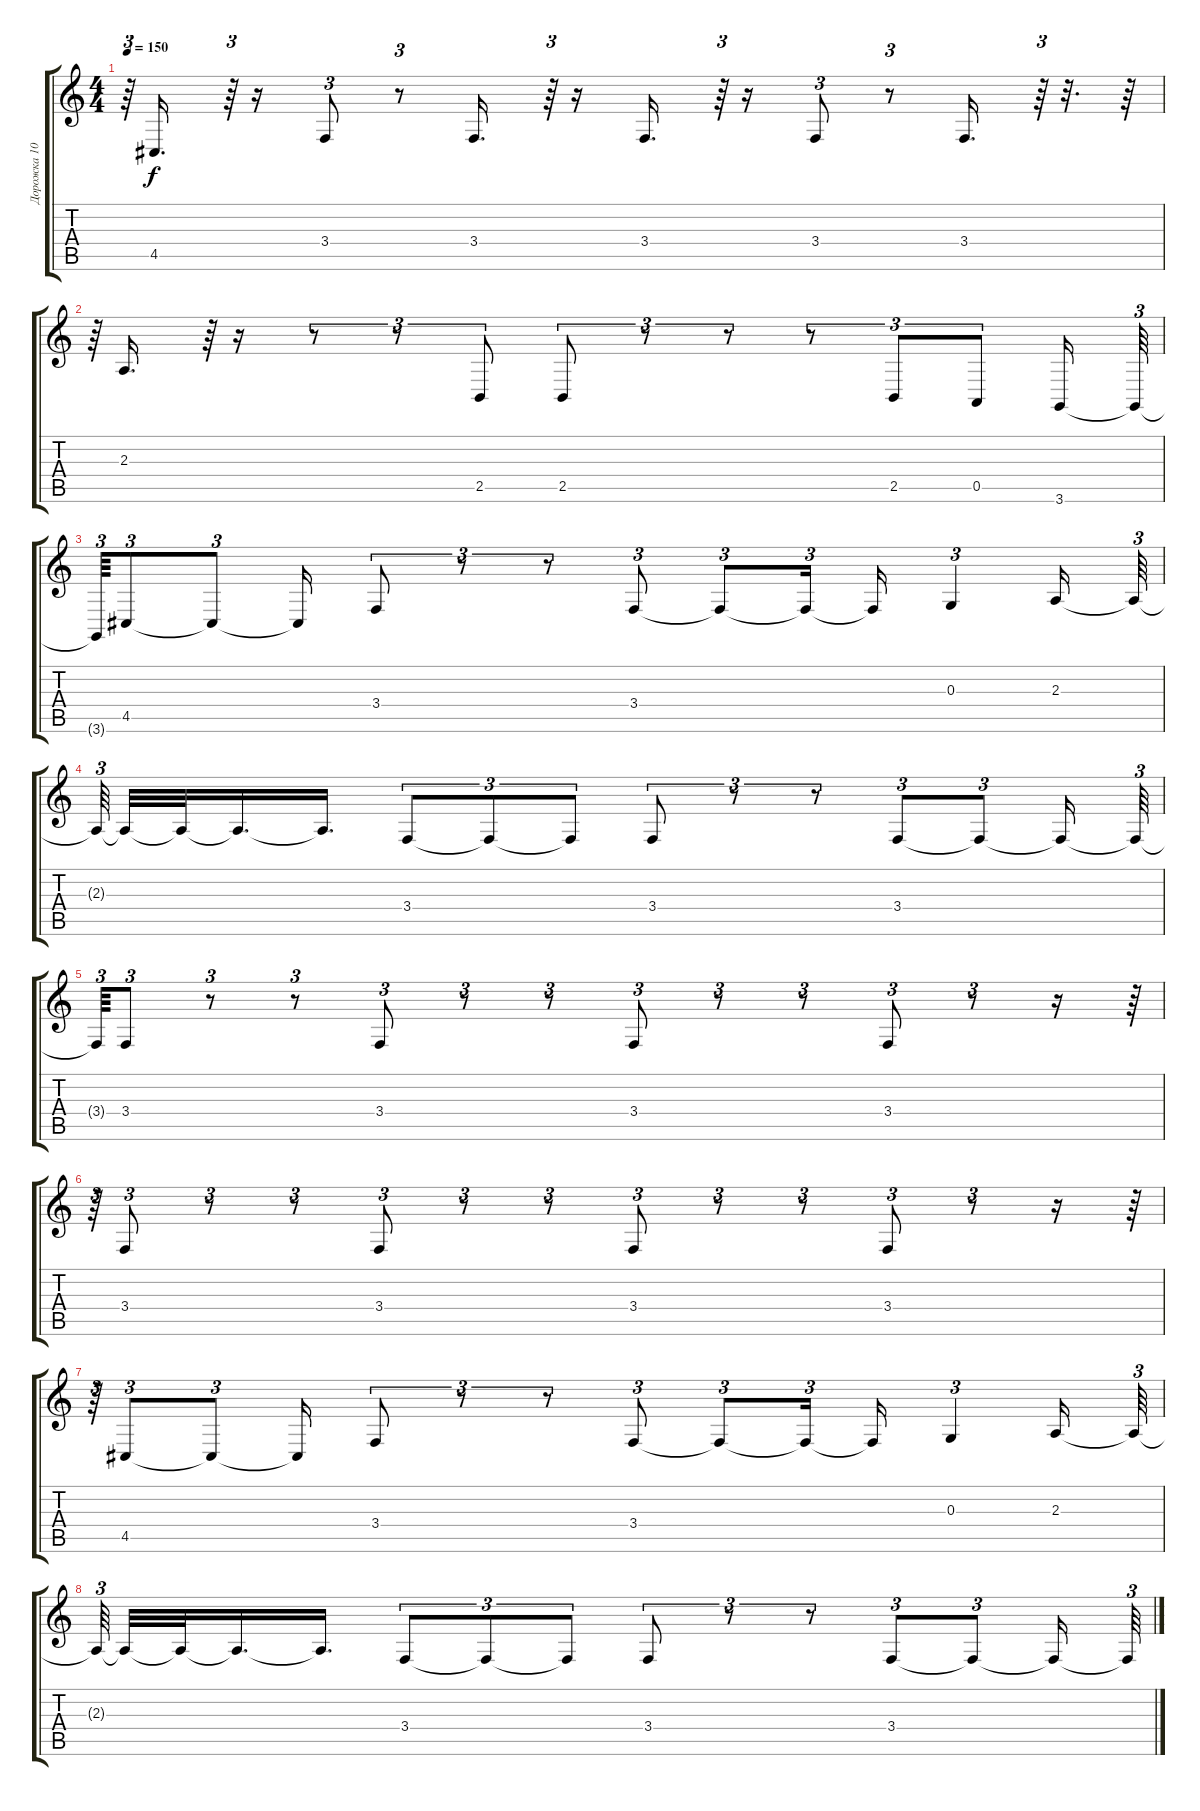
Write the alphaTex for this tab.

\track ("Дорожка 10" "Дорожка 10") {instrument drawbarorgan}
\staff {score tabs}
\tuning (E4 B3 G3 D3 A2 E2) {hide}
\ts (4 4)
\tempo 150
\clef g2
\ks c
r.64{tu (3 2) dy f} 4.5.16{d} r.64{tu (3 2)} r.16 3.4.8{tu (3 2)} r.8{tu (3 2)} 3.4.16{d} r.64{tu (3 2)} r.16 3.4.16{d} r.64{tu (3 2)} r.16 3.4.8{tu (3 2)} r.8{tu (3 2)} 3.4.16{d} r.64{tu (3 2)} r.32{d} r.64 |
r.64{tu (3 2)} 2.3.16{d} r.64{tu (3 2)} r.16 r.8{tu (3 2)} r.8{tu (3 2)} 2.5.8{tu (3 2)} 2.5.8{tu (3 2)} r.8{tu (3 2)} r.8{tu (3 2)} r.8{tu (3 2)} 2.5.8{tu (3 2)} 0.5.8{tu (3 2)} 3.6.16 3.6{t}.64{tu (3 2)} |
3.6{t}.64{tu (3 2)} 4.5.8{tu (3 2)} 4.5{t}.8{tu (3 2)} 4.5{t}.16 3.4.8{tu (3 2)} r.8{tu (3 2)} r.8{tu (3 2)} 3.4.8{tu (3 2)} 3.4{t}.8{tu (3 2)} 3.4{t}.16{tu (3 2)} 3.4{t}.16 0.3.4{tu (3 2)} 2.3.16 2.3{t}.64{tu (3 2)} |
2.3{t}.64{tu (3 2)} 2.3{t}.32 2.3{t}.32 2.3{t}.16{d} 2.3{t}.16{d} 3.4.8{tu (3 2)} 3.4{t}.8{tu (3 2)} 3.4{t}.8{tu (3 2)} 3.4.8{tu (3 2)} r.8{tu (3 2)} r.8{tu (3 2)} 3.4.8{tu (3 2)} 3.4{t}.8{tu (3 2)} 3.4{t}.16 3.4{t}.64{tu (3 2)} |
3.4{t}.64{tu (3 2)} 3.4.8{tu (3 2)} r.8{tu (3 2)} r.8{tu (3 2)} 3.4.8{tu (3 2)} r.8{tu (3 2)} r.8{tu (3 2)} 3.4.8{tu (3 2)} r.8{tu (3 2)} r.8{tu (3 2)} 3.4.8{tu (3 2)} r.8{tu (3 2)} r.16 r.64{tu (3 2)} |
r.64{tu (3 2)} 3.4.8{tu (3 2)} r.8{tu (3 2)} r.8{tu (3 2)} 3.4.8{tu (3 2)} r.8{tu (3 2)} r.8{tu (3 2)} 3.4.8{tu (3 2)} r.8{tu (3 2)} r.8{tu (3 2)} 3.4.8{tu (3 2)} r.8{tu (3 2)} r.16 r.64{tu (3 2)} |
r.64{tu (3 2)} 4.5.8{tu (3 2)} 4.5{t}.8{tu (3 2)} 4.5{t}.16 3.4.8{tu (3 2)} r.8{tu (3 2)} r.8{tu (3 2)} 3.4.8{tu (3 2)} 3.4{t}.8{tu (3 2)} 3.4{t}.16{tu (3 2)} 3.4{t}.16 0.3.4{tu (3 2)} 2.3.16 2.3{t}.64{tu (3 2)} |
2.3{t}.64{tu (3 2)} 2.3{t}.32 2.3{t}.32 2.3{t}.16{d} 2.3{t}.16{d} 3.4.8{tu (3 2)} 3.4{t}.8{tu (3 2)} 3.4{t}.8{tu (3 2)} 3.4.8{tu (3 2)} r.8{tu (3 2)} r.8{tu (3 2)} 3.4.8{tu (3 2)} 3.4{t}.8{tu (3 2)} 3.4{t}.16 3.4{t}.64{tu (3 2)}
